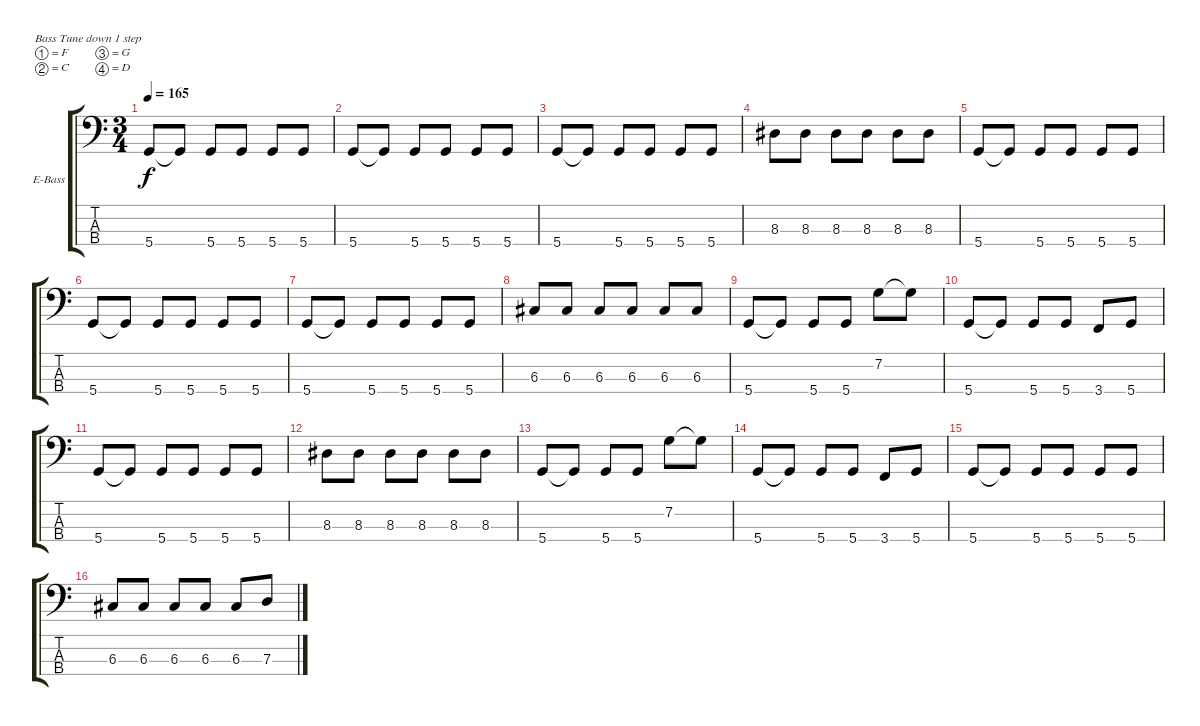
\bracketExtendMode groupsimilarinstruments
\firstSystemTrackNameOrientation horizontal
\otherSystemsTrackNameOrientation horizontal
\track ("Kristian - Bass" "E-Bass") {instrument electricbassfinger}
\staff {score tabs}
\tuning (F2 C2 G1 D1)
\ts (3 4)
\tempo 165
\clef f4
\ks c
5.4.8{dy f instrument electricbassfinger} 5.4{t}.8 5.4.8 5.4.8 5.4.8 5.4.8 |
5.4.8 5.4{t}.8 5.4.8 5.4.8 5.4.8 5.4.8 |
5.4.8 5.4{t}.8 5.4.8 5.4.8 5.4.8 5.4.8 |
8.3.8 8.3.8 8.3.8 8.3.8 8.3.8 8.3.8 |
5.4.8 5.4{t}.8 5.4.8 5.4.8 5.4.8 5.4.8 |
5.4.8 5.4{t}.8 5.4.8 5.4.8 5.4.8 5.4.8 |
5.4.8 5.4{t}.8 5.4.8 5.4.8 5.4.8 5.4.8 |
6.3.8 6.3.8 6.3.8 6.3.8 6.3.8 6.3.8 |
5.4.8 5.4{t}.8 5.4.8 5.4.8 7.2.8 7.2{t}.8 |
5.4.8 5.4{t}.8 5.4.8 5.4.8 3.4.8 5.4.8 |
5.4.8 5.4{t}.8 5.4.8 5.4.8 5.4.8 5.4.8 |
8.3.8 8.3.8 8.3.8 8.3.8 8.3.8 8.3.8 |
5.4.8 5.4{t}.8 5.4.8 5.4.8 7.2.8 7.2{t}.8 |
5.4.8 5.4{t}.8 5.4.8 5.4.8 3.4.8 5.4.8 |
5.4.8 5.4{t}.8 5.4.8 5.4.8 5.4.8 5.4.8 |
6.3.8 6.3.8 6.3.8 6.3.8 6.3.8 7.3.8
